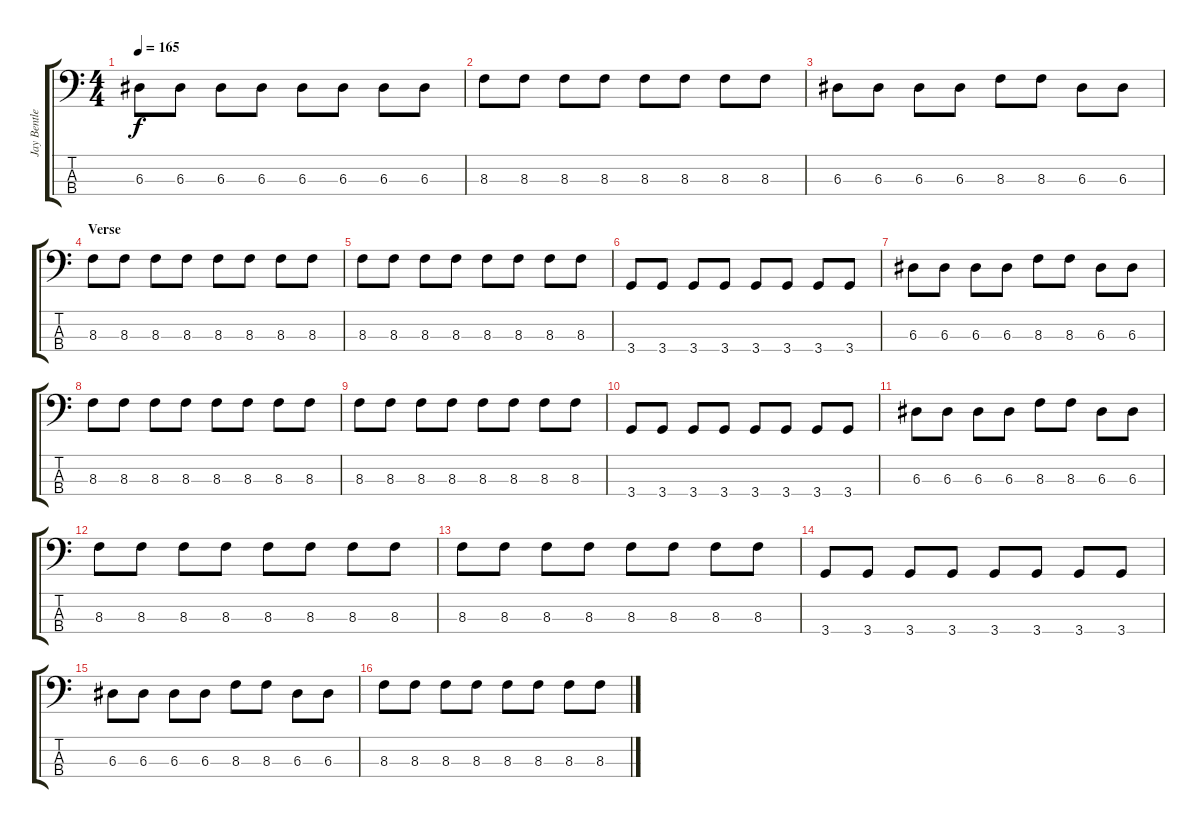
\track ("Jay Bentley - Bass" "Jay Bentle") {instrument electricbasspick}
\staff {score tabs}
\tuning (G2 D2 A1 E1) {hide}
\ts (4 4)
\tempo 165
\clef f4
\ks c
6.3.8{dy f} 6.3.8 6.3.8 6.3.8 6.3.8 6.3.8 6.3.8 6.3.8 |
8.3.8 8.3.8 8.3.8 8.3.8 8.3.8 8.3.8 8.3.8 8.3.8 |
6.3.8 6.3.8 6.3.8 6.3.8 8.3.8 8.3.8 6.3.8 6.3.8 |
\section ("" "Verse")
8.3.8 8.3.8 8.3.8 8.3.8 8.3.8 8.3.8 8.3.8 8.3.8 |
8.3.8 8.3.8 8.3.8 8.3.8 8.3.8 8.3.8 8.3.8 8.3.8 |
3.4.8 3.4.8 3.4.8 3.4.8 3.4.8 3.4.8 3.4.8 3.4.8 |
6.3.8 6.3.8 6.3.8 6.3.8 8.3.8 8.3.8 6.3.8 6.3.8 |
8.3.8 8.3.8 8.3.8 8.3.8 8.3.8 8.3.8 8.3.8 8.3.8 |
8.3.8 8.3.8 8.3.8 8.3.8 8.3.8 8.3.8 8.3.8 8.3.8 |
3.4.8 3.4.8 3.4.8 3.4.8 3.4.8 3.4.8 3.4.8 3.4.8 |
6.3.8 6.3.8 6.3.8 6.3.8 8.3.8 8.3.8 6.3.8 6.3.8 |
8.3.8 8.3.8 8.3.8 8.3.8 8.3.8 8.3.8 8.3.8 8.3.8 |
8.3.8 8.3.8 8.3.8 8.3.8 8.3.8 8.3.8 8.3.8 8.3.8 |
3.4.8 3.4.8 3.4.8 3.4.8 3.4.8 3.4.8 3.4.8 3.4.8 |
6.3.8 6.3.8 6.3.8 6.3.8 8.3.8 8.3.8 6.3.8 6.3.8 |
8.3.8 8.3.8 8.3.8 8.3.8 8.3.8 8.3.8 8.3.8 8.3.8
